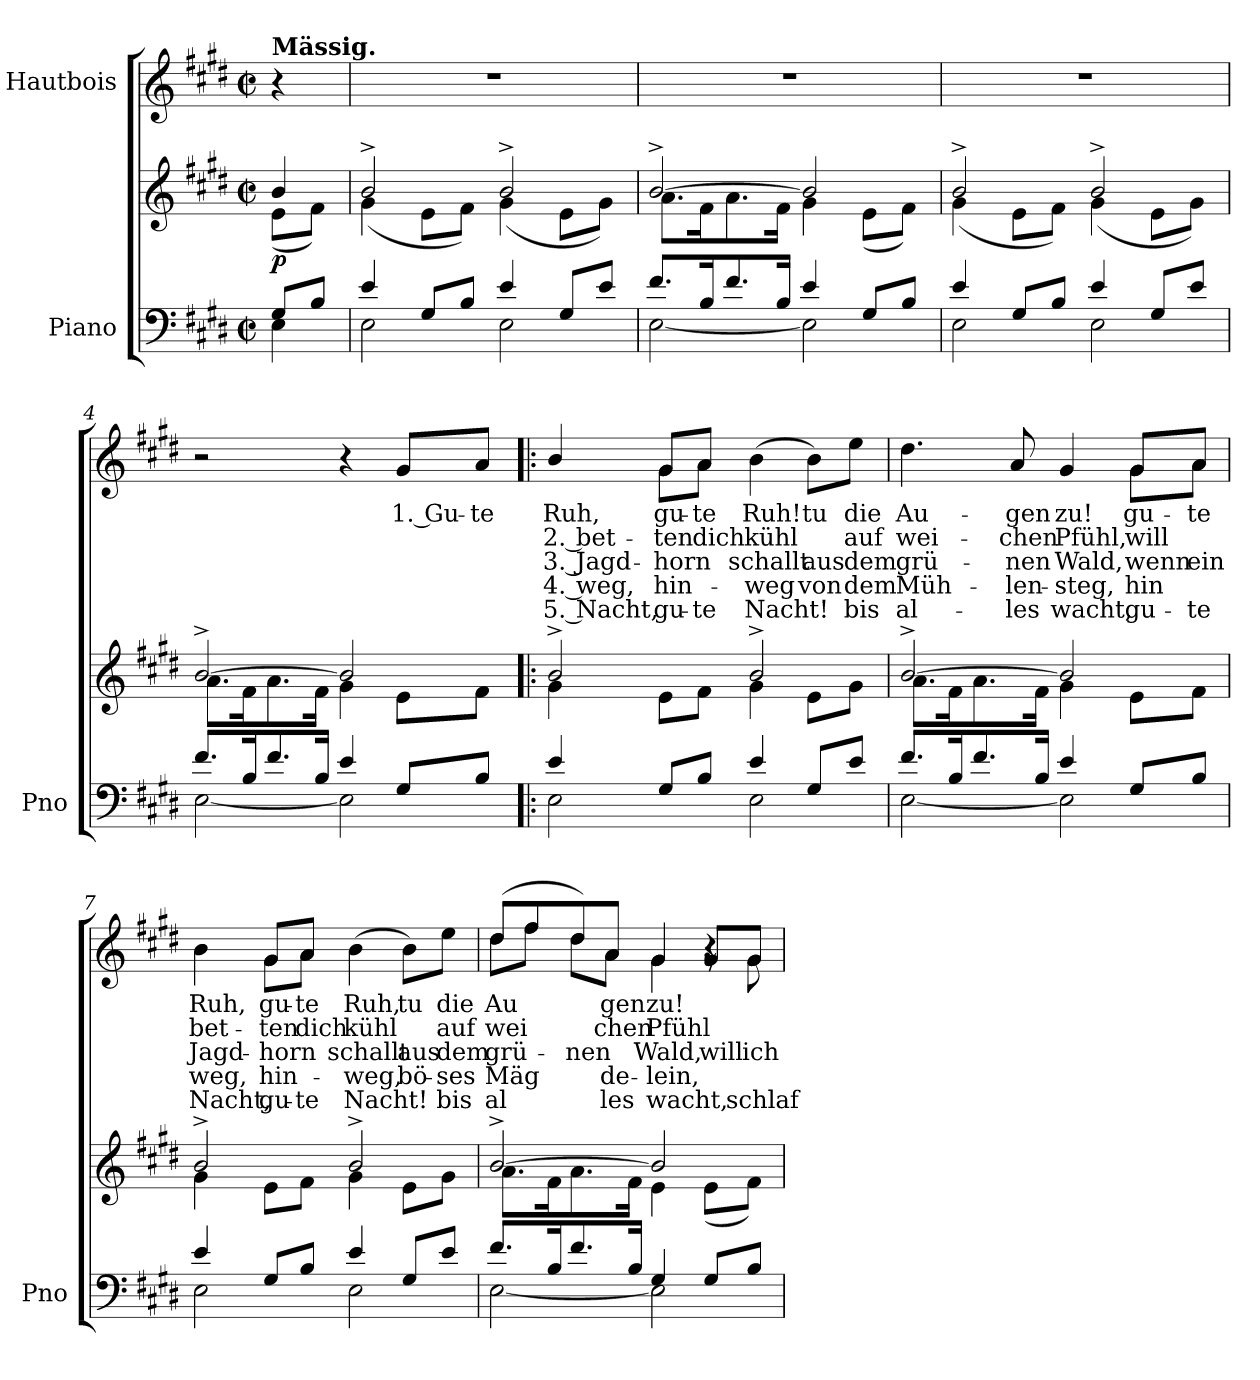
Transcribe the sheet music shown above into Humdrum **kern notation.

**kern	**kern	**dynam	**kern	**text	**text	**text	**text	**text
*part2	*part2	*part2	*part1	*part1	*part1	*part1	*part1	*part1
*staff3	*staff2	*staff2/3	*staff1	*staff1	*staff1	*staff1	*staff1	*staff1
*I"Piano	*	*	*I"Hautbois	*	*	*	*	*
*I'Pno	*	*	*	*	*	*	*	*
*clefF4	*clefG2	*	*clefG2	*	*	*	*	*
*k[f#c#g#d#]	*k[f#c#g#d#]	*	*k[f#c#g#d#]	*	*	*	*	*
*M2/2	*M2/2	*	*M2/2	*	*	*	*	*
*met(c|)	*met(c|)	*	*met(c|)	*	*	*	*	*
=	=	=	=	=	=	=	=	=
*^	*^	*	*	*	*	*	*	*
!	!	!	!	!	!LO:TX:a:B:t=Mässig.	!	!	!	!	!
!	!	!	!	!LO:DY:b	!	!	!	!	!	!
8G#/L	4E\	4b/	(<8e\L	p	4r	.	.	.	.	.
8B/J	.	.	8f#\J)	.	.	.	.	.	.	.
=1	=1	=1	=1	=1	=1	=1	=1	=1	=1	=1
4e/	2E\	2b^/	(<4g#\	.	1r	.	.	.	.	.
8G#/L	.	.	8e\L	.	.	.	.	.	.	.
8B/J	.	.	8f#\J)	.	.	.	.	.	.	.
4e/	2E\	2b^/	(<4g#\	.	.	.	.	.	.	.
8G#/L	.	.	8e\L	.	.	.	.	.	.	.
8e/J	.	.	8g#\J)	.	.	.	.	.	.	.
=2	=2	=2	=2	=2	=2	=2	=2	=2	=2	=2
8.f#/L	[2E\	[2b^/	8.a\L	.	1r	.	.	.	.	.
16B/K	.	.	16f#\K	.	.	.	.	.	.	.
8.f#/	.	.	8.a\	.	.	.	.	.	.	.
16B/Jk	.	.	16f#\Jk	.	.	.	.	.	.	.
4e/	2E\]	2b/]	4g#\	.	.	.	.	.	.	.
8G#/L	.	.	(<8e\L	.	.	.	.	.	.	.
8B/J	.	.	8f#\J)	.	.	.	.	.	.	.
=3	=3	=3	=3	=3	=3	=3	=3	=3	=3	=3
4e/	2E\	2b^/	(<4g#\	.	1r	.	.	.	.	.
8G#/L	.	.	8e\L	.	.	.	.	.	.	.
8B/J	.	.	8f#\J)	.	.	.	.	.	.	.
4e/	2E\	2b^/	(<4g#\	.	.	.	.	.	.	.
8G#/L	.	.	8e\L	.	.	.	.	.	.	.
8e/J	.	.	8g#\J)	.	.	.	.	.	.	.
!!LO:LB:g=z
=4	=4	=4	=4	=4	=4	=4	=4	=4	=4	=4
8.f#/L	[2E\	[2b^/	8.a\L	.	2r	.	.	.	.	.
16B/K	.	.	16f#\K	.	.	.	.	.	.	.
8.f#/	.	.	8.a\	.	.	.	.	.	.	.
16B/Jk	.	.	16f#\Jk	.	.	.	.	.	.	.
4e/	2E\]	2b/]	4g#\	.	4r	.	.	.	.	.
!	!	!	!	!	!	!LO:LY:b	!	!	!	!
8G#/L	.	.	8e\L	.	8g#/L	1. Gu-	.	.	.	.
!	!	!	!	!	!	!LO:LY:b	!	!	!	!
8B/J	.	.	8f#\J	.	8a/J	-te	.	.	.	.
=5!|:	=5!|:	=5!|:	=5!|:	=5!|:	=5!|:	=5!|:	=5!|:	=5!|:	=5!|:	=5!|:
!	!	!	!	!	!	!LO:LY:b	!LO:LY:b	!LO:LY:b	!LO:LY:b	!LO:LY:b
*	*	*	*	*	*^	*	*	*	*	*
4e/	2E\	2b^/	4g#\	.	4b/	4ryy	Ruh,	2. bet-	3. Jagd-	4. weg,	5. Nacht,
!	!	!	!	!	!	!	!LO:LY:b	!LO:LY:b	!LO:LY:b	!LO:LY:b	!LO:LY:b
8G#/L	.	.	8e\L	.	8g#/L	8g#\L	gu-	-ten	-horn	hin-	gu-
!	!	!	!	!	!	!	!LO:LY:b	!LO:LY:b	!	!	!LO:LY:b
8B/J	.	.	8f#\J	.	8a/J	8a\J	-te	dich	.	.	-te
!	!	!	!	!	!	!	!LO:LY:b	!LO:LY:b	!LO:LY:b	!LO:LY:b	!LO:LY:b
4e/	2E\	2b^/	4g#\	.	(<4b\	2ryy	Ruh!	kühl	schallt	-weg	Nacht!
!	!	!	!	!	!	!	!LO:LY:b	!	!LO:LY:b	!LO:LY:b	!
8G#/L	.	.	8e\L	.	8b\L)	.	tu	.	aus	von	.
!	!	!	!	!	!	!	!LO:LY:b	!LO:LY:b	!LO:LY:b	!LO:LY:b	!LO:LY:b
8e/J	.	.	8g#\J	.	8ee\J	.	die	auf	dem	dem	bis
=6	=6	=6	=6	=6	=6	=6	=6	=6	=6	=6	=6
!	!	!	!	!	!	!	!LO:LY:b	!LO:LY:b	!LO:LY:b	!LO:LY:b	!LO:LY:b
8.f#/L	[2E\	[2b^/	8.a\L	.	4.dd#\	2.ryy	Au-	wei-	grü-	Müh-	al-
16B/K	.	.	16f#\K	.	.	.	.	.	.	.	.
8.f#/	.	.	8.a\	.	.	.	.	.	.	.	.
!	!	!	!	!	!	!	!LO:LY:b	!LO:LY:b	!LO:LY:b	!LO:LY:b	!LO:LY:b
.	.	.	.	.	8a/	.	-gen	-chen	-nen	-len-	-les
16B/Jk	.	.	16f#\Jk	.	.	.	.	.	.	.	.
!	!	!	!	!	!	!	!LO:LY:b	!LO:LY:b	!LO:LY:b	!LO:LY:b	!LO:LY:b
4e/	2E\]	2b/]	4g#\	.	4g#/	.	zu!	Pfühl,	Wald,	-steg,	wacht,
!	!	!	!	!	!	!	!LO:LY:b	!LO:LY:b	!LO:LY:b	!LO:LY:b	!LO:LY:b
8G#/L	.	.	8e\L	.	8g#/L	8g#\L	gu-	will	wenn	hin -	gu-
!	!	!	!	!	!	!	!LO:LY:b	!	!LO:LY:b	!LO:LY:b	!LO:LY:b
8B/J	.	.	8f#\J	.	8a/J	8a\J	-te	.	ein	-	-te
!!LO:LB:g=z	!!
=7	=7	=7	=7	=7	=7	=7	=7	=7	=7	=7	=7
!	!	!	!	!	!	!	!LO:LY:b	!LO:LY:b	!LO:LY:b	!LO:LY:b	!LO:LY:b
4e/	2E\	2b^/	4g#\	.	4b\	4ryy	Ruh,	bet-	Jagd-	weg,	Nacht,
!	!	!	!	!	!	!	!LO:LY:b	!LO:LY:b	!LO:LY:b	!LO:LY:b	!LO:LY:b
8G#/L	.	.	8e\L	.	8g#/L	8g#\L	gu-	-ten	-horn	hin-	gu-
!	!	!	!	!	!	!	!LO:LY:b	!LO:LY:b	!	!	!LO:LY:b
8B/J	.	.	8f#\J	.	8a/J	8a\J	-te	dich	.	.	-te
!	!	!	!	!	!	!	!LO:LY:b	!LO:LY:b	!LO:LY:b	!LO:LY:b	!LO:LY:b
4e/	2E\	2b^/	4g#\	.	(<4b\	2ryy	Ruh,	kühl	schallt	-weg,	Nacht!
!	!	!	!	!	!	!	!LO:LY:b	!	!LO:LY:b	!LO:LY:b	!
8G#/L	.	.	8e\L	.	8b\L)	.	tu	.	aus	bö-	.
!	!	!	!	!	!	!	!LO:LY:b	!LO:LY:b	!LO:LY:b	!LO:LY:b	!LO:LY:b
8e/J	.	.	8g#\J	.	8ee\J	.	die	auf	dem	-ses	bis
*	*	*	*	*	*v	*v	*	*	*	*	*
=8	=8	=8	=8	=8	=8	=8	=8	=8	=8	=8
!	!	!	!	!	!	!LO:LY:b	!LO:LY:b	!LO:LY:b	!LO:LY:b	!LO:LY:b
*	*	*	*	*	*^	*	*	*	*	*
*	*	*	*	*	*	*^	*	*	*	*	*
8.f#/L	[2E\	[2b^/	8.a\L	.	(>8dd#/L	8dd#\L	2.ryy	Au	wei	grü-	Mäg	al
!	!	!	!	!	!	!	!	!LO:LY:b	!LO:LY:b	!	!LO:LY:b	!LO:LY:b
.	.	.	.	.	8ff#/	8ff#\J	.	-	-	.	-	-
16B/K	.	.	16f#\K	.	.	.	.	.	.	.	.	.
!	!	!	!	!	!	!	!	!LO:LY:b	!LO:LY:b	!LO:LY:b	!LO:LY:b	!LO:LY:b
8.f#/	.	.	8.a\	.	8dd#/)	8dd#\L	.	-	-	-nen	-	-
!	!	!	!	!	!	!	!	!LO:LY:b	!LO:LY:b	!	!LO:LY:b	!LO:LY:b
.	.	.	.	.	8a/J	8a\J	.	-gen	-chen	.	de-	les
16B/Jk	.	.	16f#\Jk	.	.	.	.	.	.	.	.	.
!	!	!	!	!	!	!	!	!LO:LY:b	!LO:LY:b	!LO:LY:b	!LO:LY:b	!LO:LY:b
4G#/	2E\]	2b/]	4e\	.	4g#/	4g#\	.	zu!	Pfühl	Wald,	-lein,	wacht,
!	!	!	!	!	!	!	!	!	!	!LO:LY:b	!	!
8G#/L	.	.	(>8e\L	.	8g#/L	8rg	4r	.	.	will	.	.
!	!	!	!	!	!	!	!	!	!	!LO:LY:b	!	!LO:LY:b
8B/J	.	.	8f#\J)	.	8g#/J	8g#\	.	.	.	ich	.	schlaf
*v	*v	*	*	*	*v	*v	*v	*	*	*	*	*
*	*v	*v	*	*	*	*	*	*	*
=	=	=	=	=	=	=	=	=
*-	*-	*-	*-	*-	*-	*-	*-	*-
